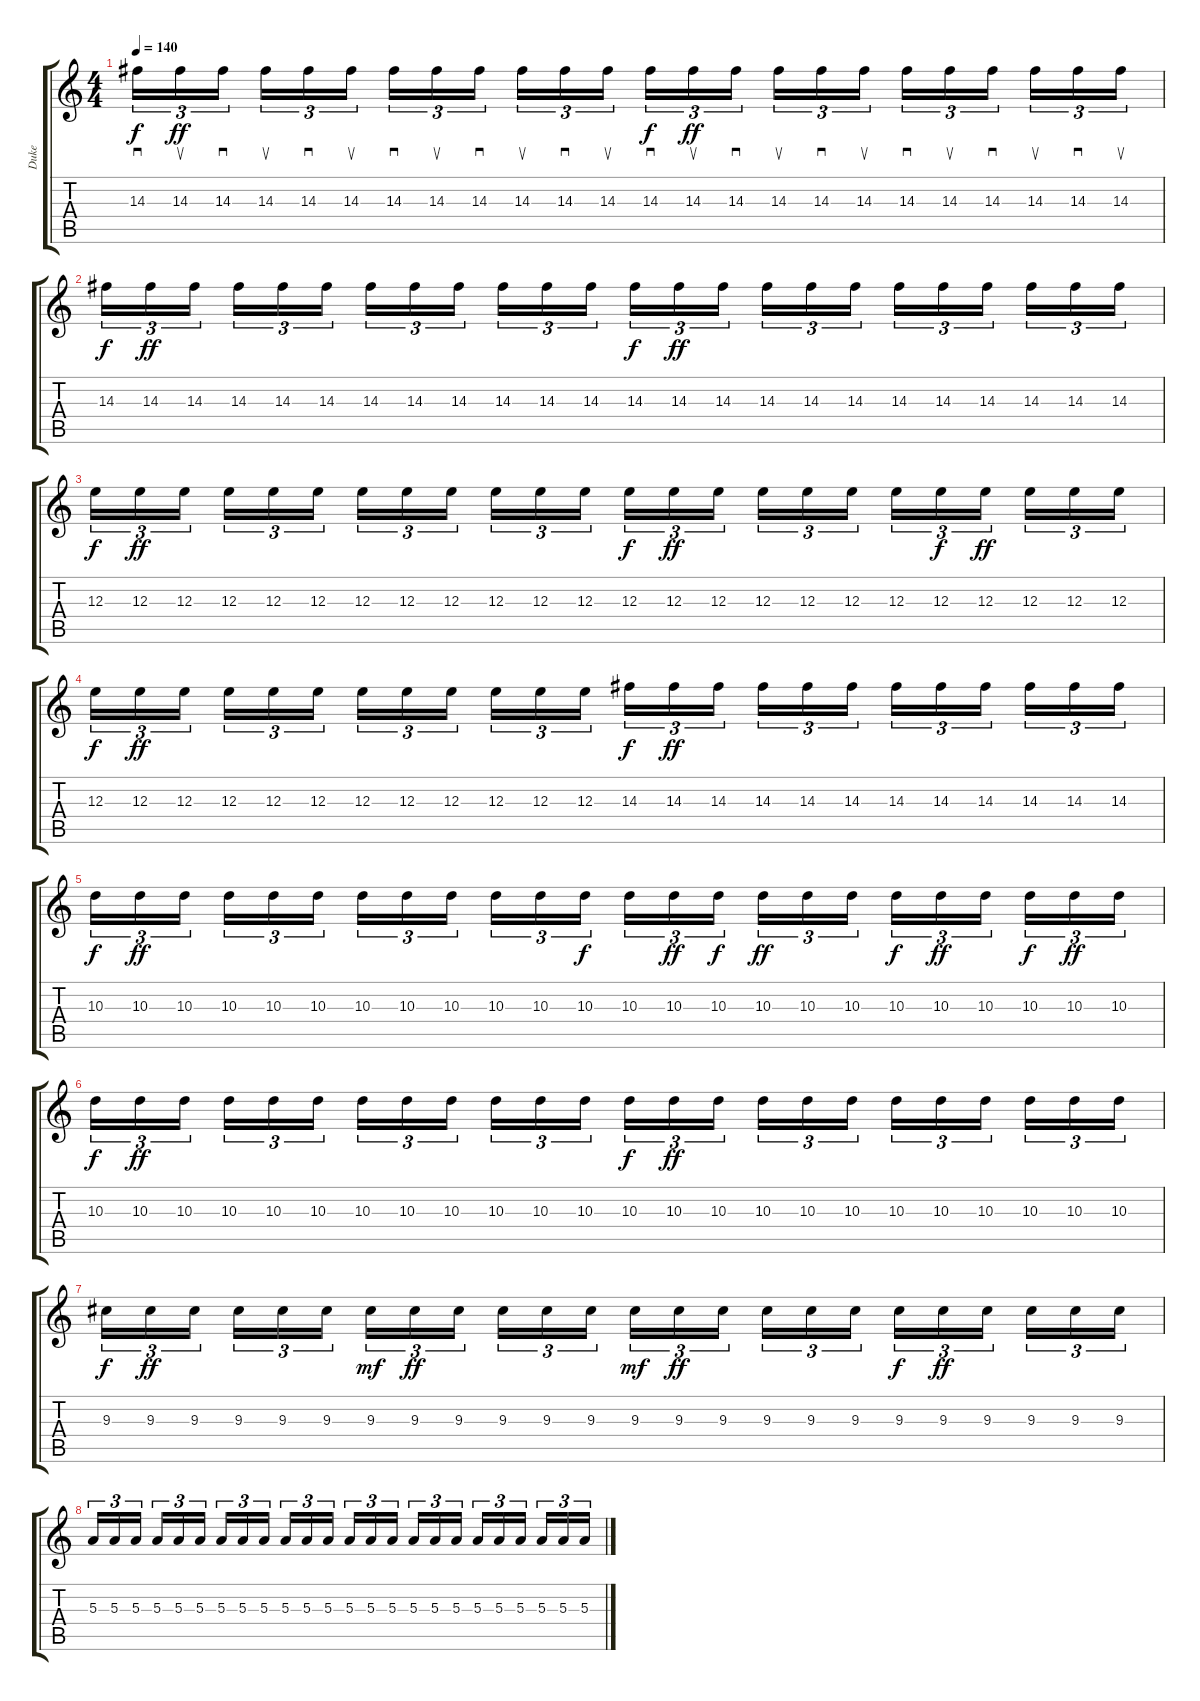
\track ("Duke" "Duke") {instrument overdrivenguitar}
\staff {score tabs}
\tuning (Db4 Ab3 E3 B2 Gb2 B1) {hide}
\ts (4 4)
\tempo 140
\clef g2
\ks c
14.3.16{sd tu (3 2) dy f} 14.3.16{su tu (3 2) dy ff} 14.3.16{sd tu (3 2) beam splitsecondary} 14.3.16{su tu (3 2)} 14.3.16{sd tu (3 2)} 14.3.16{su tu (3 2)} 14.3.16{sd tu (3 2)} 14.3.16{su tu (3 2)} 14.3.16{sd tu (3 2) beam splitsecondary} 14.3.16{su tu (3 2)} 14.3.16{sd tu (3 2)} 14.3.16{su tu (3 2)} 14.3.16{sd tu (3 2) dy f} 14.3.16{su tu (3 2) dy ff} 14.3.16{sd tu (3 2) beam splitsecondary} 14.3.16{su tu (3 2)} 14.3.16{sd tu (3 2)} 14.3.16{su tu (3 2)} 14.3.16{sd tu (3 2)} 14.3.16{su tu (3 2)} 14.3.16{sd tu (3 2) beam splitsecondary} 14.3.16{su tu (3 2)} 14.3.16{sd tu (3 2)} 14.3.16{su tu (3 2)} |
14.3.16{tu (3 2) dy f} 14.3.16{tu (3 2) dy ff} 14.3.16{tu (3 2) beam splitsecondary} 14.3.16{tu (3 2)} 14.3.16{tu (3 2)} 14.3.16{tu (3 2)} 14.3.16{tu (3 2)} 14.3.16{tu (3 2)} 14.3.16{tu (3 2) beam splitsecondary} 14.3.16{tu (3 2)} 14.3.16{tu (3 2)} 14.3.16{tu (3 2)} 14.3.16{tu (3 2) dy f} 14.3.16{tu (3 2) dy ff} 14.3.16{tu (3 2) beam splitsecondary} 14.3.16{tu (3 2)} 14.3.16{tu (3 2)} 14.3.16{tu (3 2)} 14.3.16{tu (3 2)} 14.3.16{tu (3 2)} 14.3.16{tu (3 2) beam splitsecondary} 14.3.16{tu (3 2)} 14.3.16{tu (3 2)} 14.3.16{tu (3 2)} |
12.3.16{tu (3 2) dy f} 12.3.16{tu (3 2) dy ff} 12.3.16{tu (3 2) beam splitsecondary} 12.3.16{tu (3 2)} 12.3.16{tu (3 2)} 12.3.16{tu (3 2)} 12.3.16{tu (3 2)} 12.3.16{tu (3 2)} 12.3.16{tu (3 2) beam splitsecondary} 12.3.16{tu (3 2)} 12.3.16{tu (3 2)} 12.3.16{tu (3 2)} 12.3.16{tu (3 2) dy f} 12.3.16{tu (3 2) dy ff} 12.3.16{tu (3 2) beam splitsecondary} 12.3.16{tu (3 2)} 12.3.16{tu (3 2)} 12.3.16{tu (3 2)} 12.3.16{tu (3 2)} 12.3.16{tu (3 2) dy f} 12.3.16{tu (3 2) dy ff beam splitsecondary} 12.3.16{tu (3 2)} 12.3.16{tu (3 2)} 12.3.16{tu (3 2)} |
12.3.16{tu (3 2) dy f} 12.3.16{tu (3 2) dy ff} 12.3.16{tu (3 2) beam splitsecondary} 12.3.16{tu (3 2)} 12.3.16{tu (3 2)} 12.3.16{tu (3 2)} 12.3.16{tu (3 2)} 12.3.16{tu (3 2)} 12.3.16{tu (3 2) beam splitsecondary} 12.3.16{tu (3 2)} 12.3.16{tu (3 2)} 12.3.16{tu (3 2)} 14.3.16{tu (3 2) dy f} 14.3.16{tu (3 2) dy ff} 14.3.16{tu (3 2) beam splitsecondary} 14.3.16{tu (3 2)} 14.3.16{tu (3 2)} 14.3.16{tu (3 2)} 14.3.16{tu (3 2)} 14.3.16{tu (3 2)} 14.3.16{tu (3 2) beam splitsecondary} 14.3.16{tu (3 2)} 14.3.16{tu (3 2)} 14.3.16{tu (3 2)} |
10.3.16{tu (3 2) dy f} 10.3.16{tu (3 2) dy ff} 10.3.16{tu (3 2) beam splitsecondary} 10.3.16{tu (3 2)} 10.3.16{tu (3 2)} 10.3.16{tu (3 2)} 10.3.16{tu (3 2)} 10.3.16{tu (3 2)} 10.3.16{tu (3 2) beam splitsecondary} 10.3.16{tu (3 2)} 10.3.16{tu (3 2)} 10.3.16{tu (3 2) dy f} 10.3.16{tu (3 2)} 10.3.16{tu (3 2) dy ff} 10.3.16{tu (3 2) dy f beam splitsecondary} 10.3.16{tu (3 2) dy ff} 10.3.16{tu (3 2)} 10.3.16{tu (3 2)} 10.3.16{tu (3 2) dy f} 10.3.16{tu (3 2) dy ff} 10.3.16{tu (3 2) beam splitsecondary} 10.3.16{tu (3 2) dy f} 10.3.16{tu (3 2) dy ff} 10.3.16{tu (3 2)} |
10.3.16{tu (3 2) dy f} 10.3.16{tu (3 2) dy ff} 10.3.16{tu (3 2) beam splitsecondary} 10.3.16{tu (3 2)} 10.3.16{tu (3 2)} 10.3.16{tu (3 2)} 10.3.16{tu (3 2)} 10.3.16{tu (3 2)} 10.3.16{tu (3 2) beam splitsecondary} 10.3.16{tu (3 2)} 10.3.16{tu (3 2)} 10.3.16{tu (3 2)} 10.3.16{tu (3 2) dy f} 10.3.16{tu (3 2) dy ff} 10.3.16{tu (3 2) beam splitsecondary} 10.3.16{tu (3 2)} 10.3.16{tu (3 2)} 10.3.16{tu (3 2)} 10.3.16{tu (3 2)} 10.3.16{tu (3 2)} 10.3.16{tu (3 2) beam splitsecondary} 10.3.16{tu (3 2)} 10.3.16{tu (3 2)} 10.3.16{tu (3 2)} |
9.3.16{tu (3 2) dy f} 9.3.16{tu (3 2) dy ff} 9.3.16{tu (3 2) beam splitsecondary} 9.3.16{tu (3 2)} 9.3.16{tu (3 2)} 9.3.16{tu (3 2)} 9.3.16{tu (3 2) dy mf} 9.3.16{tu (3 2) dy ff} 9.3.16{tu (3 2) beam splitsecondary} 9.3.16{tu (3 2)} 9.3.16{tu (3 2)} 9.3.16{tu (3 2)} 9.3.16{tu (3 2) dy mf} 9.3.16{tu (3 2) dy ff} 9.3.16{tu (3 2) beam splitsecondary} 9.3.16{tu (3 2)} 9.3.16{tu (3 2)} 9.3.16{tu (3 2)} 9.3.16{tu (3 2) dy f} 9.3.16{tu (3 2) dy ff} 9.3.16{tu (3 2) beam splitsecondary} 9.3.16{tu (3 2)} 9.3.16{tu (3 2)} 9.3.16{tu (3 2)} |
5.3.16{tu (3 2)} 5.3.16{tu (3 2)} 5.3.16{tu (3 2) beam splitsecondary} 5.3.16{tu (3 2)} 5.3.16{tu (3 2)} 5.3.16{tu (3 2)} 5.3.16{tu (3 2)} 5.3.16{tu (3 2)} 5.3.16{tu (3 2) beam splitsecondary} 5.3.16{tu (3 2)} 5.3.16{tu (3 2)} 5.3.16{tu (3 2)} 5.3.16{tu (3 2)} 5.3.16{tu (3 2)} 5.3.16{tu (3 2) beam splitsecondary} 5.3.16{tu (3 2)} 5.3.16{tu (3 2)} 5.3.16{tu (3 2)} 5.3.16{tu (3 2)} 5.3.16{tu (3 2)} 5.3.16{tu (3 2) beam splitsecondary} 5.3.16{tu (3 2)} 5.3.16{tu (3 2)} 5.3.16{tu (3 2)}
